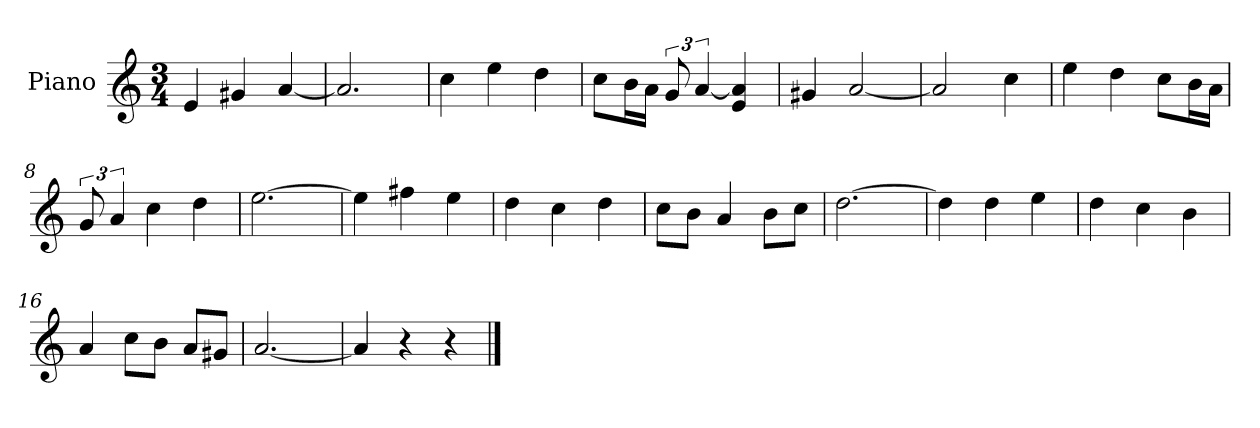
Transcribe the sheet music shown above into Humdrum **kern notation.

**kern
*part1
*staff1
*I"Piano
*I'P-no
*clefG2
*k[]
*M3/4
*MM176
=1
4e/
4g#X/
[4a/
=2
2.a/]
=3
4cc\
4ee\
4dd\
=4
8cc\L
16b\L
16a\JJ
12g/
[6a/
4e/ 4a/]
=5
4g#X/
[2a/
=6
2a/]
4cc\
=7
4ee\
4dd\
8cc\L
16b\L
16a\JJ
=8
12g/
6a/
4cc\
4dd\
=9
[2.ee\
!!LO:LB:g=z
=10
4ee\]
4ff#X\
4ee\
=11
4dd\
4cc\
4dd\
=12
8cc\L
8b\J
4a/
8b\L
8cc\J
=13
[2.dd\
=14
4dd\]
4dd\
4ee\
=15
4dd\
4cc\
4b\
=16
4a/
8cc\L
8b\J
8a/L
8g#X/J
=17
[2.a/
=18
4a/]
4r
4r
==
*-
